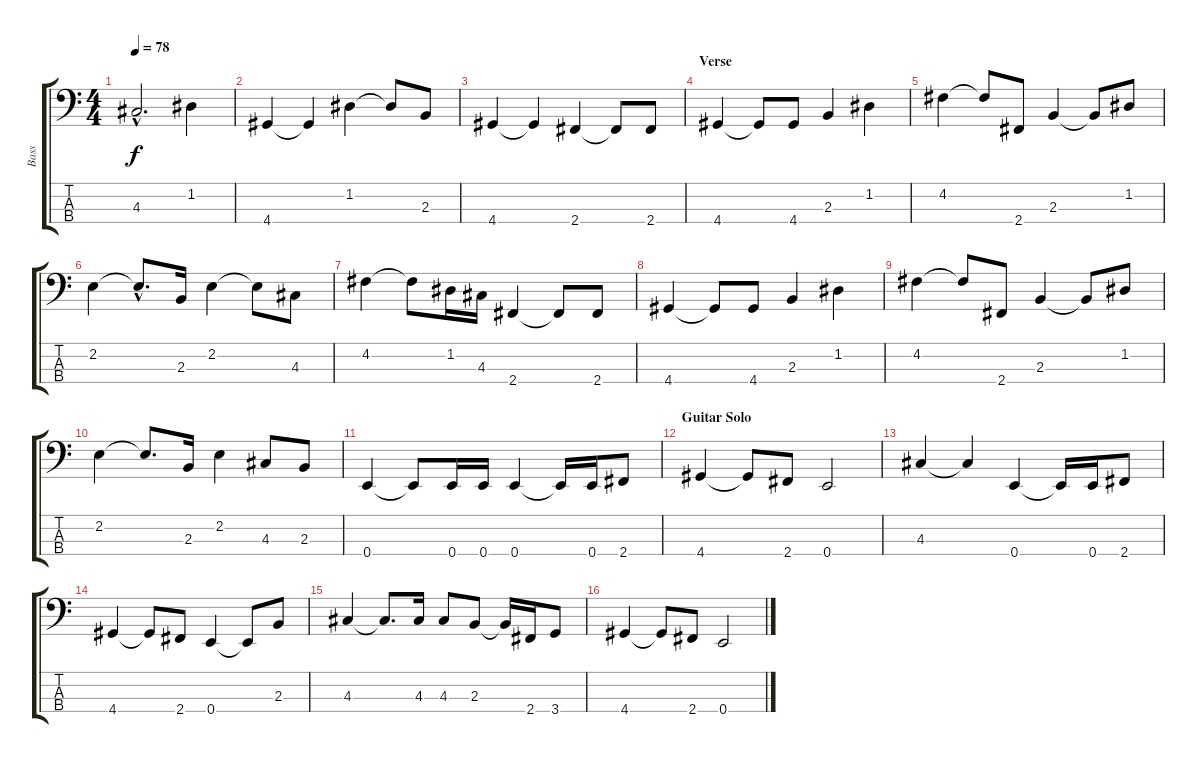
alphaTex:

\track ("Bass" "Bass") {instrument electricbassfinger}
\staff {score tabs}
\tuning (G2 D2 A1 E1) {hide}
\ts (4 4)
\tempo 78
\clef f4
\ks c
4.3{hac}.2{d dy f} 1.2.4 |
4.4.4 4.4{t}.4 1.2.4 1.2{t}.8 2.3.8 |
4.4.4 4.4{t}.4 2.4.4 2.4{t}.8 2.4.8 |
\section ("" "Verse")
4.4.4 4.4{t}.8 4.4.8 2.3.4 1.2.4 |
4.2.4 4.2{t}.8 2.4.8 2.3.4 2.3{t}.8 1.2.8 |
2.2.4 2.2{hac t}.8{d} 2.3.16 2.2.4 2.2{t}.8 4.3.8 |
4.2.4 4.2{t}.8 1.2.16 4.3.16 2.4.4 2.4{t}.8 2.4.8 |
4.4.4 4.4{t}.8 4.4.8 2.3.4 1.2.4 |
4.2.4 4.2{t}.8 2.4.8 2.3.4 2.3{t}.8 1.2.8 |
2.2.4 2.2{t}.8{d} 2.3.16 2.2.4 4.3.8 2.3.8 |
0.4.4 0.4{t}.8 0.4.16 0.4.16 0.4.4 0.4{t}.16 0.4.16 2.4.8 |
\section ("" "Guitar Solo")
4.4.4 4.4{t}.8 2.4.8 0.4.2 |
4.3.4 4.3{t}.4 0.4.4 0.4{t}.16 0.4.16 2.4.8 |
4.4.4 4.4{t}.8 2.4.8 0.4.4 0.4{t}.8 2.3.8 |
4.3.4 4.3{t}.8{d} 4.3.16 4.3.8 2.3.8 2.3{t}.16 2.4.16 3.4.8 |
4.4.4 4.4{t}.8 2.4.8 0.4.2
